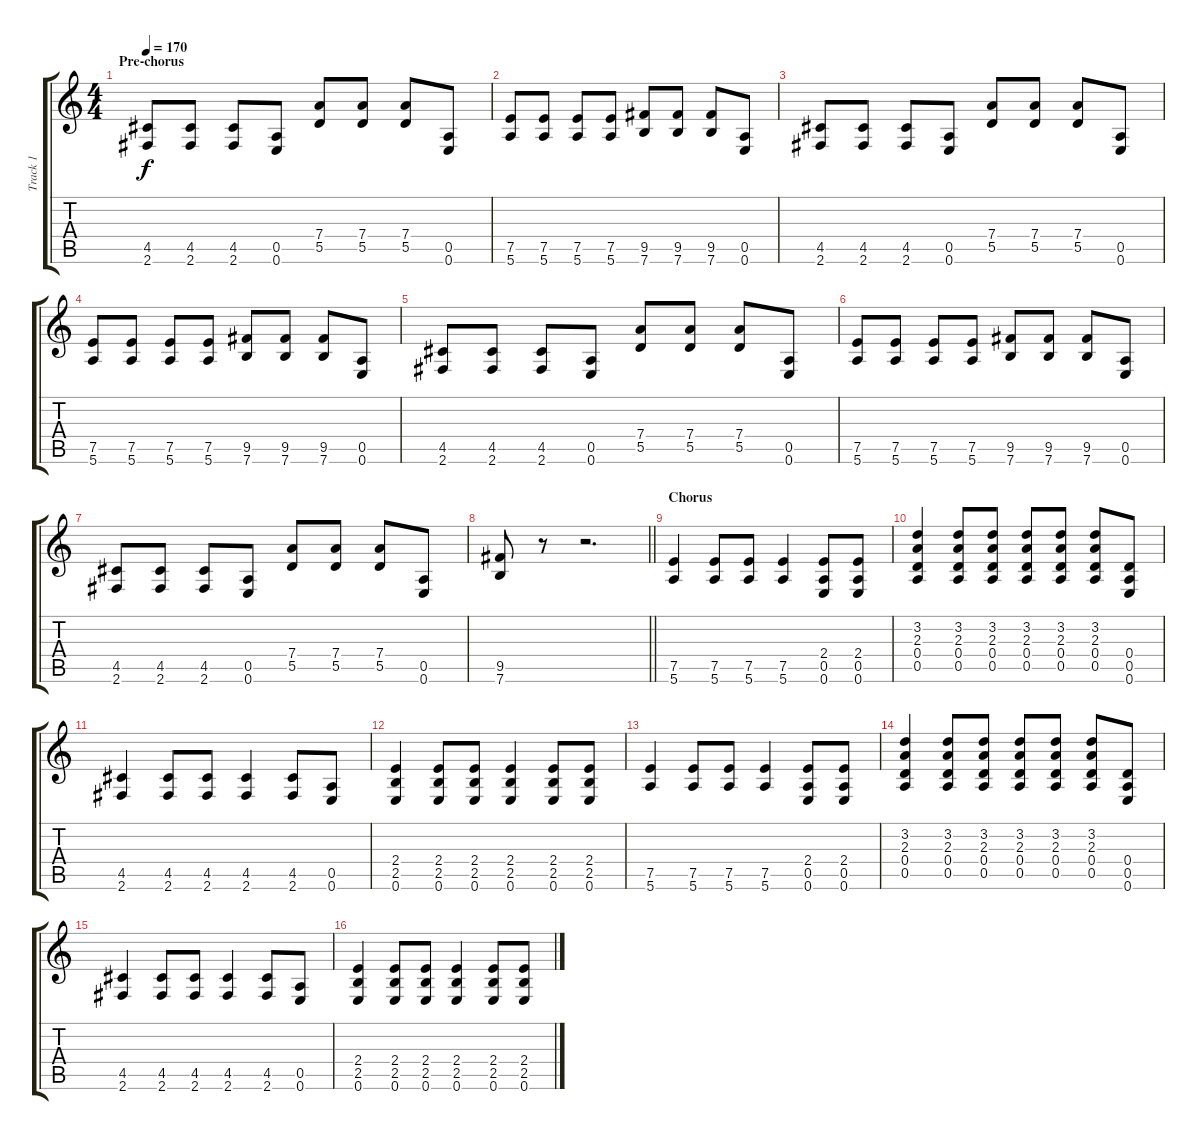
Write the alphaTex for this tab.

\track ("Track 1" "Track 1") {instrument distortionguitar}
\staff {score tabs}
\tuning (E4 B3 G3 D3 A2 E2) {hide}
\ts (4 4)
\section ("" "Pre-chorus")
\tempo 170
\clef g2
\ks c
(4.5 2.6).8{dy f} (4.5 2.6).8 (4.5 2.6).8 (0.5 0.6).8 (7.4 5.5).8 (7.4 5.5).8 (7.4 5.5).8 (0.5 0.6).8 |
(7.5 5.6).8 (7.5 5.6).8 (7.5 5.6).8 (7.5 5.6).8 (9.5 7.6).8 (9.5 7.6).8 (9.5 7.6).8 (0.5 0.6).8 |
(4.5 2.6).8 (4.5 2.6).8 (4.5 2.6).8 (0.5 0.6).8 (7.4 5.5).8 (7.4 5.5).8 (7.4 5.5).8 (0.5 0.6).8 |
(7.5 5.6).8 (7.5 5.6).8 (7.5 5.6).8 (7.5 5.6).8 (9.5 7.6).8 (9.5 7.6).8 (9.5 7.6).8 (0.5 0.6).8 |
(4.5 2.6).8 (4.5 2.6).8 (4.5 2.6).8 (0.5 0.6).8 (7.4 5.5).8 (7.4 5.5).8 (7.4 5.5).8 (0.5 0.6).8 |
(7.5 5.6).8 (7.5 5.6).8 (7.5 5.6).8 (7.5 5.6).8 (9.5 7.6).8 (9.5 7.6).8 (9.5 7.6).8 (0.5 0.6).8 |
(4.5 2.6).8 (4.5 2.6).8 (4.5 2.6).8 (0.5 0.6).8 (7.4 5.5).8 (7.4 5.5).8 (7.4 5.5).8 (0.5 0.6).8 |
\barLineRight lightlight
(9.5 7.6).8 r.8 r.2{d} |
\section ("" "Chorus")
(7.5 5.6).4 (7.5 5.6).8 (7.5 5.6).8 (7.5 5.6).4 (2.4 0.5 0.6).8 (2.4 0.5 0.6).8 |
(3.2 2.3 0.4 0.5).4 (3.2 2.3 0.4 0.5).8 (3.2 2.3 0.4 0.5).8 (3.2 2.3 0.4 0.5).8 (3.2 2.3 0.4 0.5).8 (3.2 2.3 0.4 0.5).8 (0.4 0.5 0.6).8 |
(4.5 2.6).4 (4.5 2.6).8 (4.5 2.6).8 (4.5 2.6).4 (4.5 2.6).8 (0.5 0.6).8 |
(2.4 2.5 0.6).4 (2.4 2.5 0.6).8 (2.4 2.5 0.6).8 (2.4 2.5 0.6).4 (2.4 2.5 0.6).8 (2.4 2.5 0.6).8 |
(7.5 5.6).4 (7.5 5.6).8 (7.5 5.6).8 (7.5 5.6).4 (2.4 0.5 0.6).8 (2.4 0.5 0.6).8 |
(3.2 2.3 0.4 0.5).4 (3.2 2.3 0.4 0.5).8 (3.2 2.3 0.4 0.5).8 (3.2 2.3 0.4 0.5).8 (3.2 2.3 0.4 0.5).8 (3.2 2.3 0.4 0.5).8 (0.4 0.5 0.6).8 |
(4.5 2.6).4 (4.5 2.6).8 (4.5 2.6).8 (4.5 2.6).4 (4.5 2.6).8 (0.5 0.6).8 |
(2.4 2.5 0.6).4 (2.4 2.5 0.6).8 (2.4 2.5 0.6).8 (2.4 2.5 0.6).4 (2.4 2.5 0.6).8 (2.4 2.5 0.6).8
